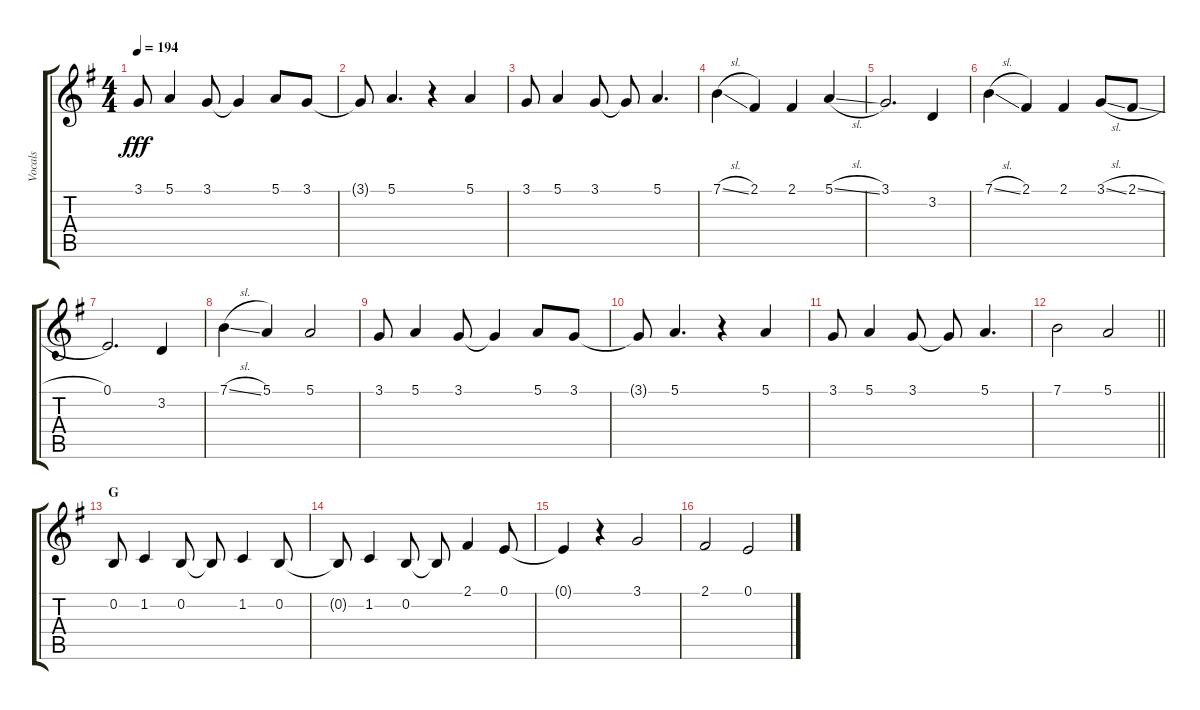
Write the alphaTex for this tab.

\track ("Vocals" "Vocals") {instrument voiceoohs}
\staff {score tabs}
\tuning (E4 B3 G3 D3 A2 E2) {hide}
\ts (4 4)
\tempo 194
\clef g2
\ks g
3.1.8{dy fff} 5.1.4 3.1.8 3.1{t}.4 5.1.8 3.1.8 |
3.1{t}.8 5.1.4{d} r.4 5.1.4 |
3.1.8 5.1.4 3.1.8 3.1{t}.8 5.1.4{d} |
7.1{sl}.4 2.1.4 2.1.4 5.1{sl}.4 |
3.1.2{d} 3.2.4 |
7.1{sl}.4 2.1.4 2.1.4 3.1{sl}.8 2.1{sl}.8 |
0.1.2{d} 3.2.4 |
7.1{sl}.4 5.1.4 5.1.2 |
3.1.8 5.1.4 3.1.8 3.1{t}.4 5.1.8 3.1.8 |
3.1{t}.8 5.1.4{d} r.4 5.1.4 |
3.1.8 5.1.4 3.1.8 3.1{t}.8 5.1.4{d} |
\barLineRight lightlight
7.1.2 5.1.2 |
\section ("" "G")
0.2.8 1.2.4 0.2.8 0.2{t}.8 1.2.4 0.2.8 |
0.2{t}.8 1.2.4 0.2.8 0.2{t}.8 2.1.4 0.1.8 |
0.1{t}.4 r.4 3.1.2 |
2.1.2 0.1.2
